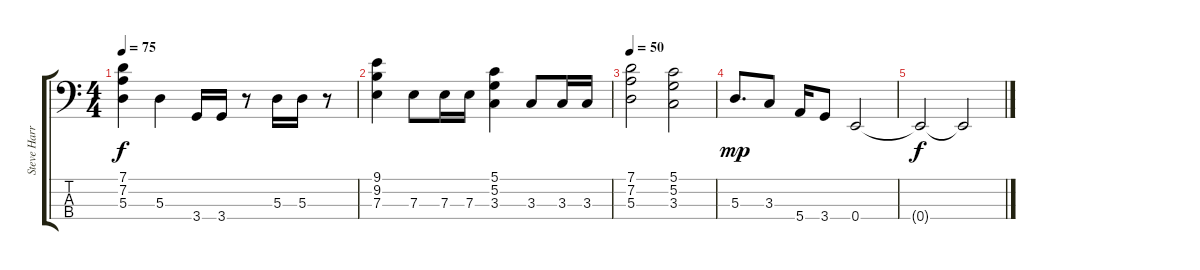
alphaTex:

\track ("Steve Harris" "Steve Harr") {instrument electricbassfinger}
\staff {score tabs}
\tuning (G2 D2 A1 E1) {hide}
\ts (4 4)
\tempo 75
\clef f4
\ks c
(7.1 7.2 5.3).4{dy f} 5.3.4 3.4.16 3.4.16 r.8 5.3.16 5.3.16 r.8 |
(9.1 9.2 7.3).4 7.3.8 7.3.16 7.3.16 (5.1 5.2 3.3).4 3.3.8 3.3.16 3.3.16 |
\tempo 50
(7.1 7.2 5.3).2 (5.1 5.2 3.3).2 |
5.3.8{d dy mp} 3.3.8 5.4.16 3.4.8 0.4.2 |
0.4{t}.2{dy f} 0.4{t}.2{volume 0}
